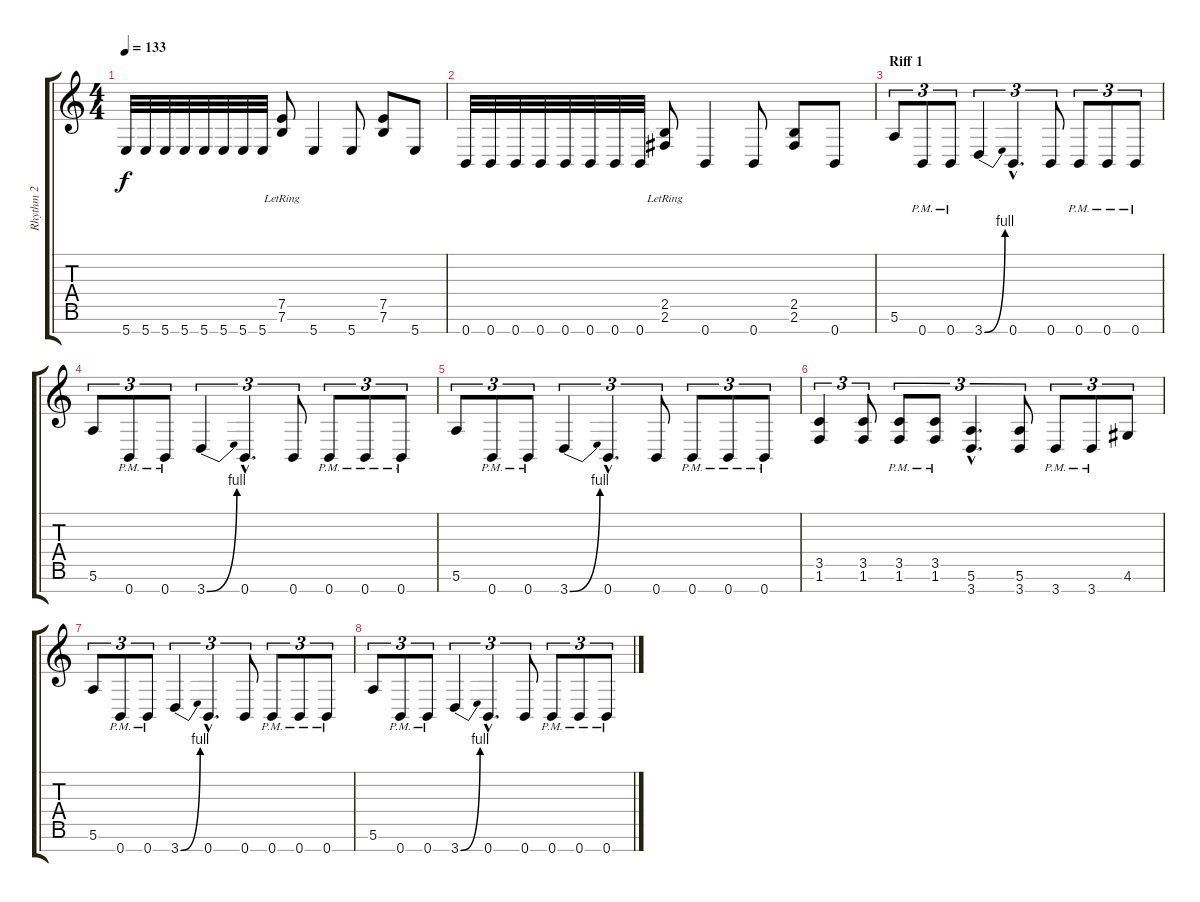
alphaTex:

\track ("Rhythm 2" "Rhythm 2") {instrument overdrivenguitar}
\staff {score tabs}
\tuning (E4 B3 G3 D3 A2 E2 B1) {hide}
\ts (4 4)
\tempo 133
\clef g2
\ks c
5.7.32{dy f} 5.7.32 5.7.32 5.7.32 5.7.32 5.7.32 5.7.32 5.7.32 (7.5{lr} 7.6{lr}).8 5.7.4 5.7.8 (7.5 7.6).8 5.7.8 |
0.7.32 0.7.32 0.7.32 0.7.32 0.7.32 0.7.32 0.7.32 0.7.32 (2.5{lr} 2.6{lr}).8 0.7.4 0.7.8 (2.5 2.6).8 0.7.8 |
\section ("" "Riff 1")
5.6.8{tu (3 2)} 0.7{pm}.8{tu (3 2)} 0.7{pm}.8{tu (3 2)} 3.7{be (bend 0 0 60 4)}.4{tu (3 2)} 0.7{hac}.4{d tu (3 2)} 0.7.8{tu (3 2)} 0.7{pm}.8{tu (3 2)} 0.7{pm}.8{tu (3 2)} 0.7{pm}.8{tu (3 2)} |
5.6.8{tu (3 2)} 0.7{pm}.8{tu (3 2)} 0.7{pm}.8{tu (3 2)} 3.7{be (bend 0 0 60 4)}.4{tu (3 2)} 0.7{hac}.4{d tu (3 2)} 0.7.8{tu (3 2)} 0.7{pm}.8{tu (3 2)} 0.7{pm}.8{tu (3 2)} 0.7{pm}.8{tu (3 2)} |
5.6.8{tu (3 2)} 0.7{pm}.8{tu (3 2)} 0.7{pm}.8{tu (3 2)} 3.7{be (bend 0 0 60 4)}.4{tu (3 2)} 0.7{hac}.4{d tu (3 2)} 0.7.8{tu (3 2)} 0.7{pm}.8{tu (3 2)} 0.7{pm}.8{tu (3 2)} 0.7{pm}.8{tu (3 2)} |
(3.5 1.6).4{tu (3 2)} (3.5 1.6).8{tu (3 2)} (3.5{pm} 1.6{pm}).8{tu (3 2)} (3.5{pm} 1.6{pm}).8{tu (3 2)} (5.6{hac} 3.7{hac}).4{d tu (3 2)} (5.6 3.7).8{tu (3 2)} 3.7{pm}.8{tu (3 2)} 3.7{pm}.8{tu (3 2)} 4.6.8{tu (3 2)} |
5.6.8{tu (3 2)} 0.7{pm}.8{tu (3 2)} 0.7{pm}.8{tu (3 2)} 3.7{be (bend 0 0 60 4)}.4{tu (3 2)} 0.7{hac}.4{d tu (3 2)} 0.7.8{tu (3 2)} 0.7{pm}.8{tu (3 2)} 0.7{pm}.8{tu (3 2)} 0.7{pm}.8{tu (3 2)} |
5.6.8{tu (3 2)} 0.7{pm}.8{tu (3 2)} 0.7{pm}.8{tu (3 2)} 3.7{be (bend 0 0 60 4)}.4{tu (3 2)} 0.7{hac}.4{d tu (3 2)} 0.7.8{tu (3 2)} 0.7{pm}.8{tu (3 2)} 0.7{pm}.8{tu (3 2)} 0.7{pm}.8{tu (3 2)}
